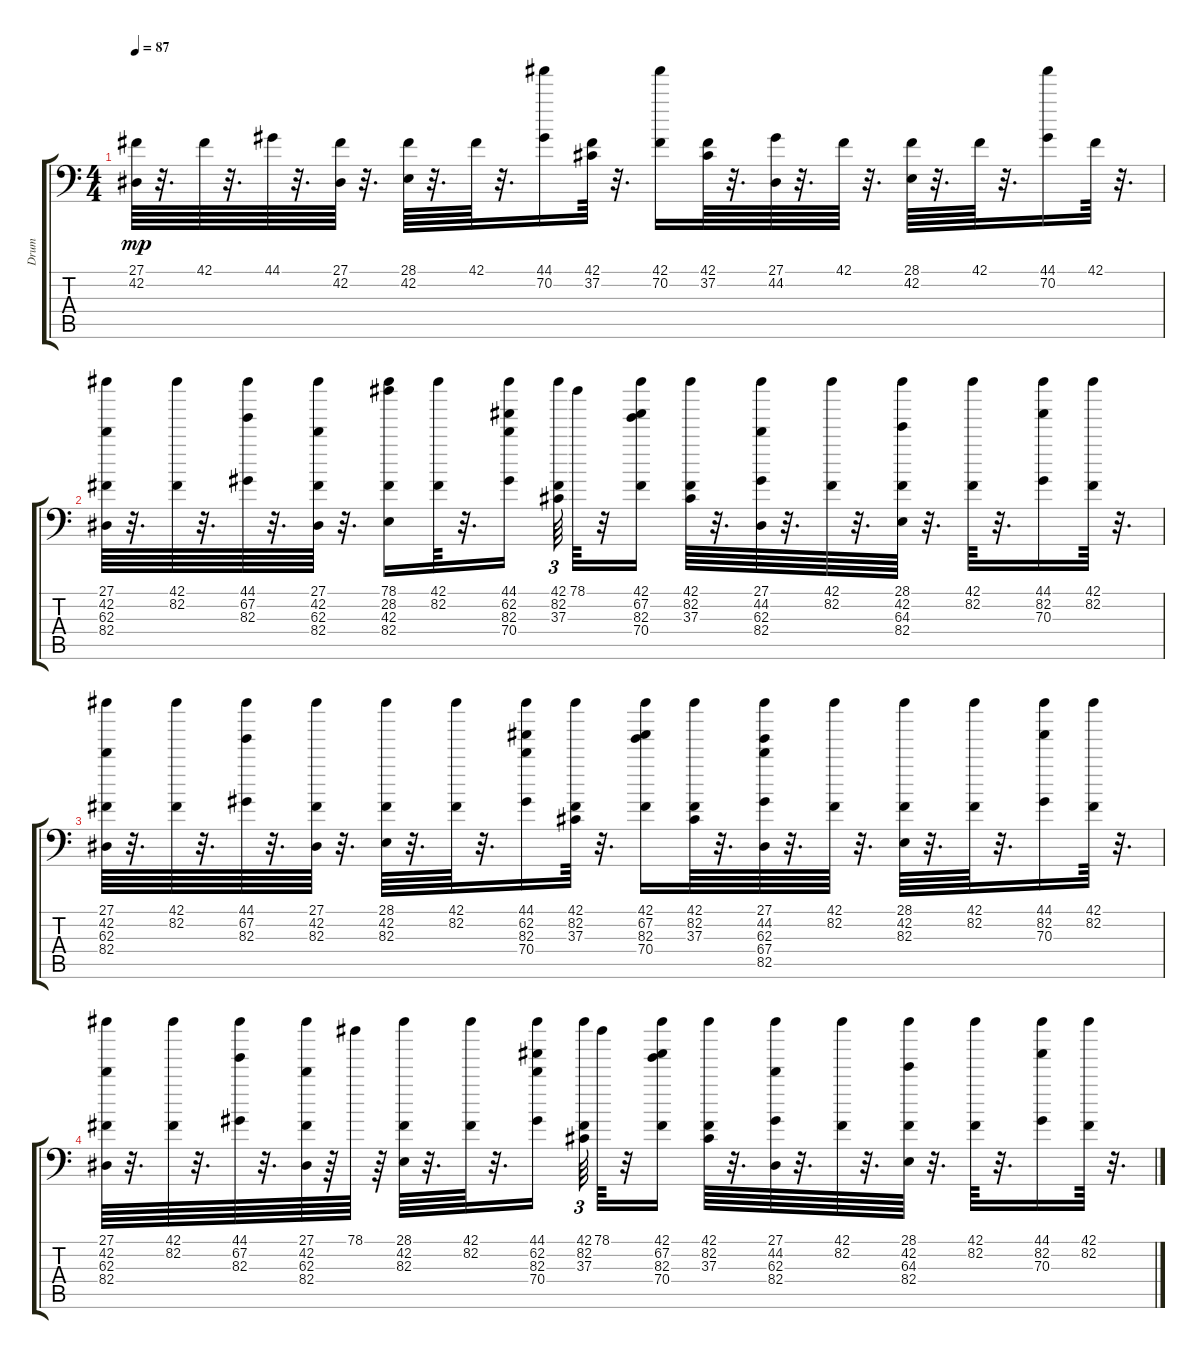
\track ("Drum" "Drum") {instrument acousticgrandpiano}
\staff {score tabs}
\tuning (C-1 C-1 C-1 C-1 C-1 C-1) {hide}
\ts (4 4)
\tempo 87
\clef f4
\ks c
(27.1 42.2).64{dy mp} r.32{d} 42.1.64 r.32{d} 44.1.64 r.32{d} (27.1 42.2).64 r.32{d} (28.1 42.2).64 r.32{d} 42.1.64 r.32{d} (44.1 70.2).16 (42.1 37.2).64 r.32{d} (42.1 70.2).16 (42.1 37.2).64 r.32{d} (27.1 44.2).64 r.32{d} 42.1.64 r.32{d} (28.1 42.2).64 r.32{d} 42.1.64 r.32{d} (44.1 70.2).16 42.1.64 r.32{d} |
(27.1 42.2 62.3 82.4).64 r.32{d} (42.1 82.2).64 r.32{d} (44.1 67.2 82.3).64 r.32{d} (27.1 42.2 62.3 82.4).64 r.32{d} (78.1 28.2 42.3 82.4).16 (42.1 82.2).64 r.32{d} (44.1 62.2 82.3 70.4).16 (42.1 82.2 37.3).64{tu (3 2)} 78.1.64 r.32 (42.1 67.2 82.3 70.4).16 (42.1 82.2 37.3).64 r.32{d} (27.1 44.2 62.3 82.4).64 r.32{d} (42.1 82.2).64 r.32{d} (28.1 42.2 64.3 82.4).64 r.32{d} (42.1 82.2).64 r.32{d} (44.1 82.2 70.3).16 (42.1 82.2).64 r.32{d} |
(27.1 42.2 62.3 82.4).64 r.32{d} (42.1 82.2).64 r.32{d} (44.1 67.2 82.3).64 r.32{d} (27.1 42.2 82.3).64 r.32{d} (28.1 42.2 82.3).64 r.32{d} (42.1 82.2).64 r.32{d} (44.1 62.2 82.3 70.4).16 (42.1 82.2 37.3).64 r.32{d} (42.1 67.2 82.3 70.4).16 (42.1 82.2 37.3).64 r.32{d} (27.1 44.2 62.3 67.4 82.5).64 r.32{d} (42.1 82.2).64 r.32{d} (28.1 42.2 82.3).64 r.32{d} (42.1 82.2).64 r.32{d} (44.1 82.2 70.3).16 (42.1 82.2).64 r.32{d} |
(27.1 42.2 62.3 82.4).64 r.32{d} (42.1 82.2).64 r.32{d} (44.1 67.2 82.3).64 r.32{d} (27.1 42.2 62.3 82.4).64 r.64 78.1.64 r.64 (28.1 42.2 82.3).64 r.32{d} (42.1 82.2).64 r.32{d} (44.1 62.2 82.3 70.4).16 (42.1 82.2 37.3).64{tu (3 2)} 78.1.64 r.32 (42.1 67.2 82.3 70.4).16 (42.1 82.2 37.3).64 r.32{d} (27.1 44.2 62.3 82.4).64 r.32{d} (42.1 82.2).64 r.32{d} (28.1 42.2 64.3 82.4).64 r.32{d} (42.1 82.2).64 r.32{d} (44.1 82.2 70.3).16 (42.1 82.2).64 r.32{d}
